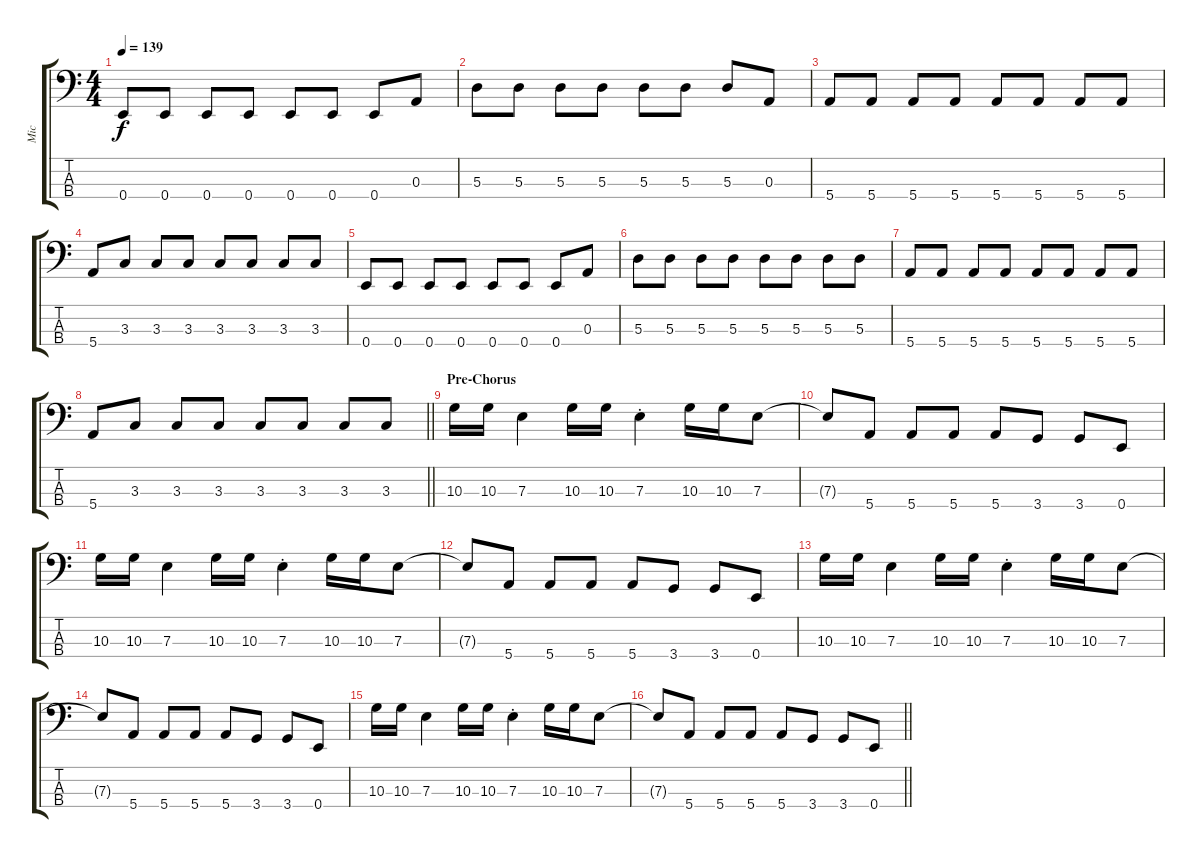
\track ("Mic" "Mic") {instrument electricbassfinger}
\staff {score tabs}
\tuning (G2 D2 A1 E1) {hide}
\ts (4 4)
\tempo 139
\clef f4
\ks c
0.4.8{dy f} 0.4.8 0.4.8 0.4.8 0.4.8 0.4.8 0.4.8 0.3.8 |
5.3.8 5.3.8 5.3.8 5.3.8 5.3.8 5.3.8 5.3.8 0.3.8 |
5.4.8 5.4.8 5.4.8 5.4.8 5.4.8 5.4.8 5.4.8 5.4.8 |
5.4.8 3.3.8 3.3.8 3.3.8 3.3.8 3.3.8 3.3.8 3.3.8 |
0.4.8 0.4.8 0.4.8 0.4.8 0.4.8 0.4.8 0.4.8 0.3.8 |
5.3.8 5.3.8 5.3.8 5.3.8 5.3.8 5.3.8 5.3.8 5.3.8 |
5.4.8 5.4.8 5.4.8 5.4.8 5.4.8 5.4.8 5.4.8 5.4.8 |
\barLineRight lightlight
5.4.8 3.3.8 3.3.8 3.3.8 3.3.8 3.3.8 3.3.8 3.3.8 |
\section ("" "Pre-Chorus")
10.3.16 10.3.16 7.3.4 10.3.16 10.3.16 7.3{st}.4 10.3.16 10.3.16 7.3.8 |
7.3{t}.8 5.4.8 5.4.8 5.4.8 5.4.8 3.4.8 3.4.8 0.4.8 |
10.3.16 10.3.16 7.3.4 10.3.16 10.3.16 7.3{st}.4 10.3.16 10.3.16 7.3.8 |
7.3{t}.8 5.4.8 5.4.8 5.4.8 5.4.8 3.4.8 3.4.8 0.4.8 |
10.3.16 10.3.16 7.3.4 10.3.16 10.3.16 7.3{st}.4 10.3.16 10.3.16 7.3.8 |
7.3{t}.8 5.4.8 5.4.8 5.4.8 5.4.8 3.4.8 3.4.8 0.4.8 |
10.3.16 10.3.16 7.3.4 10.3.16 10.3.16 7.3{st}.4 10.3.16 10.3.16 7.3.8 |
\barLineRight lightlight
7.3{t}.8 5.4.8 5.4.8 5.4.8 5.4.8 3.4.8 3.4.8 0.4.8
